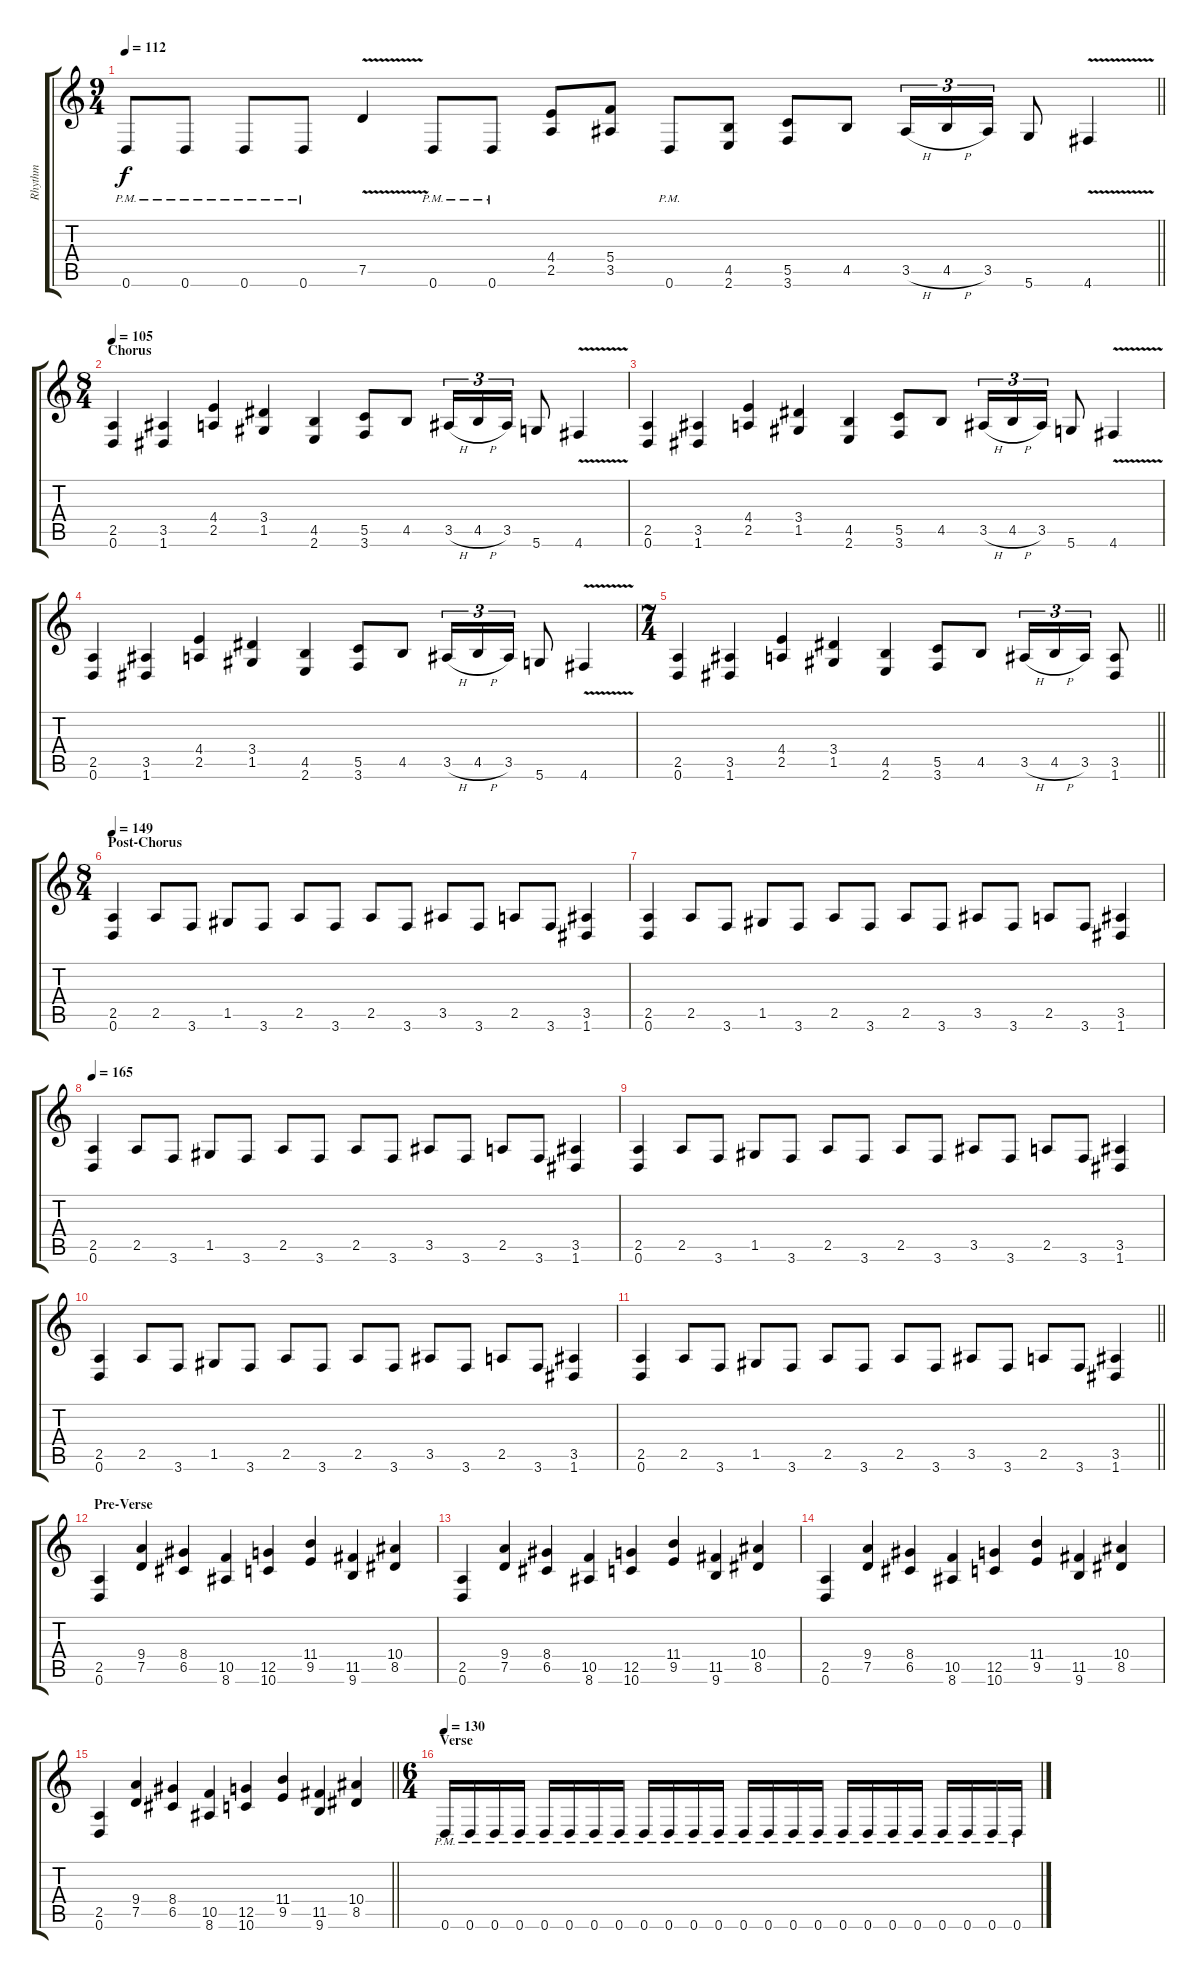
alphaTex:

\track ("Rhythm" "Rhythm") {instrument distortionguitar}
\staff {score tabs}
\tuning (D4 A3 F3 C3 G2 D2) {hide}
\ts (9 4)
\tempo 112
\clef g2
\barLineRight lightlight
\ks c
0.6{pm}.8{dy f} 0.6{pm}.8 0.6{pm}.8 0.6{pm}.8 7.5{v}.4 0.6{pm}.8 0.6{pm}.8 (4.4 2.5).8 (5.4 3.5).8 0.6{pm}.8 (4.5 2.6).8 (5.5 3.6).8 4.5.8 3.5{h}.16{tu (3 2)} 4.5{h}.16{tu (3 2)} 3.5.16{tu (3 2)} 5.6.8 4.6{v}.4 |
\ts (8 4)
\section ("" "Chorus")
\tempo 105
(2.5 0.6).4 (3.5 1.6).4 (4.4 2.5).4 (3.4 1.5).4 (4.5 2.6).4 (5.5 3.6).8 4.5.8 3.5{h}.16{tu (3 2)} 4.5{h}.16{tu (3 2)} 3.5.16{tu (3 2)} 5.6.8 4.6{v}.4 |
(2.5 0.6).4 (3.5 1.6).4 (4.4 2.5).4 (3.4 1.5).4 (4.5 2.6).4 (5.5 3.6).8 4.5.8 3.5{h}.16{tu (3 2)} 4.5{h}.16{tu (3 2)} 3.5.16{tu (3 2)} 5.6.8 4.6{v}.4 |
(2.5 0.6).4 (3.5 1.6).4 (4.4 2.5).4 (3.4 1.5).4 (4.5 2.6).4 (5.5 3.6).8 4.5.8 3.5{h}.16{tu (3 2)} 4.5{h}.16{tu (3 2)} 3.5.16{tu (3 2)} 5.6.8 4.6{v}.4 |
\ts (7 4)
\barLineRight lightlight
(2.5 0.6).4 (3.5 1.6).4 (4.4 2.5).4 (3.4 1.5).4 (4.5 2.6).4 (5.5 3.6).8 4.5.8 3.5{h}.16{tu (3 2)} 4.5{h}.16{tu (3 2)} 3.5.16{tu (3 2)} (3.5 1.6).8 |
\ts (8 4)
\section ("" "Post-Chorus")
\tempo 149
(2.5 0.6).4 2.5.8 3.6.8 1.5.8 3.6.8 2.5.8 3.6.8 2.5.8 3.6.8 3.5.8 3.6.8 2.5.8 3.6.8 (3.5 1.6).4 |
(2.5 0.6).4 2.5.8 3.6.8 1.5.8 3.6.8 2.5.8 3.6.8 2.5.8 3.6.8 3.5.8 3.6.8 2.5.8 3.6.8 (3.5 1.6).4 |
\tempo 165
(2.5 0.6).4 2.5.8 3.6.8 1.5.8 3.6.8 2.5.8 3.6.8 2.5.8 3.6.8 3.5.8 3.6.8 2.5.8 3.6.8 (3.5 1.6).4 |
(2.5 0.6).4 2.5.8 3.6.8 1.5.8 3.6.8 2.5.8 3.6.8 2.5.8 3.6.8 3.5.8 3.6.8 2.5.8 3.6.8 (3.5 1.6).4 |
(2.5 0.6).4 2.5.8 3.6.8 1.5.8 3.6.8 2.5.8 3.6.8 2.5.8 3.6.8 3.5.8 3.6.8 2.5.8 3.6.8 (3.5 1.6).4 |
\barLineRight lightlight
(2.5 0.6).4 2.5.8 3.6.8 1.5.8 3.6.8 2.5.8 3.6.8 2.5.8 3.6.8 3.5.8 3.6.8 2.5.8 3.6.8 (3.5 1.6).4 |
\section ("" "Pre-Verse")
(2.5 0.6).4 (9.4 7.5).4 (8.4 6.5).4 (10.5 8.6).4 (12.5 10.6).4 (11.4 9.5).4 (11.5 9.6).4 (10.4 8.5).4 |
(2.5 0.6).4 (9.4 7.5).4 (8.4 6.5).4 (10.5 8.6).4 (12.5 10.6).4 (11.4 9.5).4 (11.5 9.6).4 (10.4 8.5).4 |
(2.5 0.6).4 (9.4 7.5).4 (8.4 6.5).4 (10.5 8.6).4 (12.5 10.6).4 (11.4 9.5).4 (11.5 9.6).4 (10.4 8.5).4 |
\barLineRight lightlight
(2.5 0.6).4 (9.4 7.5).4 (8.4 6.5).4 (10.5 8.6).4 (12.5 10.6).4 (11.4 9.5).4 (11.5 9.6).4 (10.4 8.5).4 |
\ts (6 4)
\section ("" "Verse")
\tempo 130
0.6{pm}.16 0.6{pm}.16 0.6{pm}.16 0.6{pm}.16 0.6{pm}.16 0.6{pm}.16 0.6{pm}.16 0.6{pm}.16 0.6{pm}.16 0.6{pm}.16 0.6{pm}.16 0.6{pm}.16 0.6{pm}.16 0.6{pm}.16 0.6{pm}.16 0.6{pm}.16 0.6{pm}.16 0.6{pm}.16 0.6{pm}.16 0.6{pm}.16 0.6{pm}.16 0.6{pm}.16 0.6{pm}.16 0.6{pm}.16
